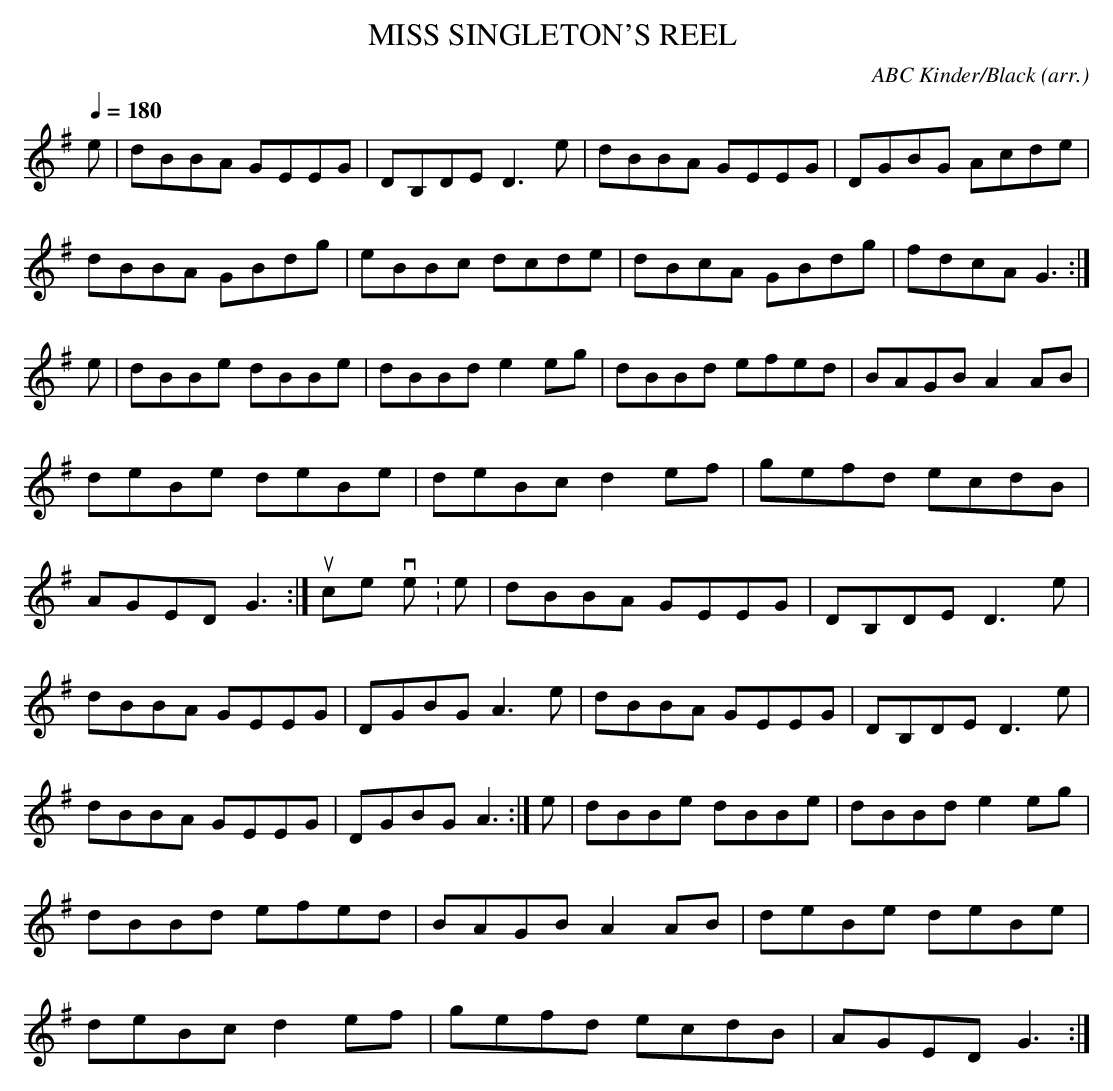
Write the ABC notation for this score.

X:1
T:MISS SINGLETON'S REEL \
C:ABC Kinder/Black (arr.)\
Source version is below in case you want to see what I'm talking about!\
Q:1/4=180\
M:4/4\
L:1/8\
K:G\
e|dBBA GEEG|DB,DE D3e|dBBA GEEG|DGBG Acde|\
dBBA GBdg|eBBc dcde|dBcA GBdg|fdcA G3 :|\
e|dBBe dBBe|dBBd e2 eg|dBBd efed|BAGB A2 AB|\
deBe deBe|deBc d2 ef|gefd ecdB|AGED G3 :|\
\
source version:\
e|dBBA GEEG|DB,DE D3 e|dBBA GEEG|DGBG A3 e|\
dBBA GEEG|DB,DE D3 e|dBBA GEEG|DGBG A3 :|\
e|dBBe dBBe|dBBd e2 eg|dBBd efed|BAGB A2 AB|\
deBe deBe|deBc d2 ef|gefd ecdB|AGED G3 :|]\
\
\
